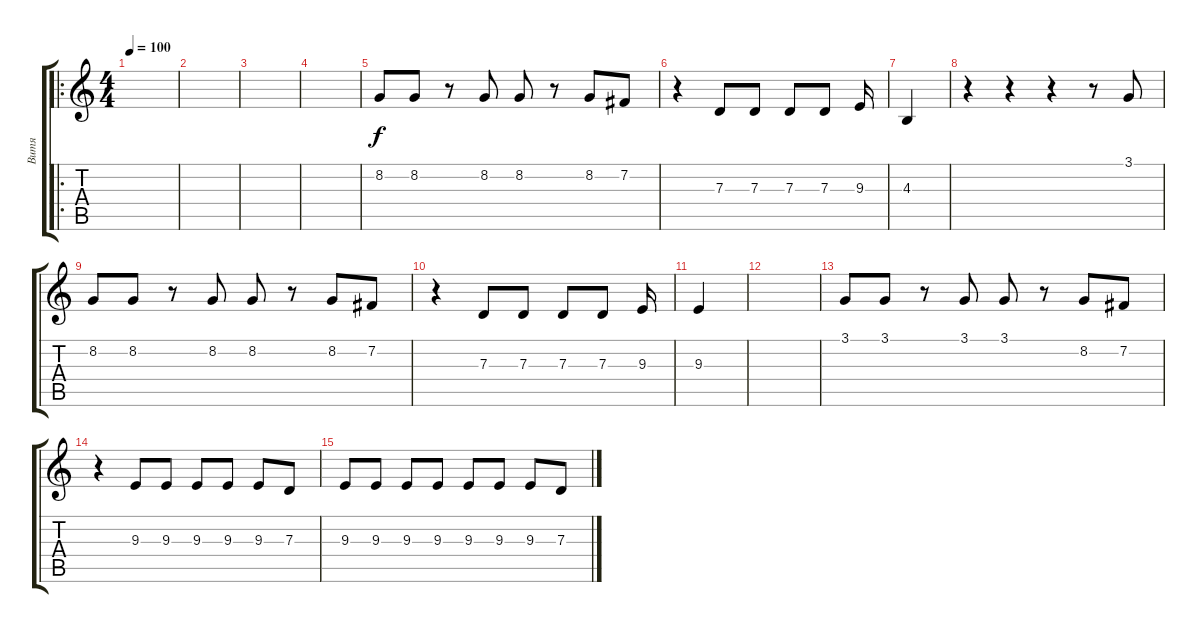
\track ("Витя" "Витя") {instrument fx7echoes}
\staff {score tabs}
\tuning (E4 B3 G3 D3 A2 E2) {hide}
\ro
\ts (4 4)
\tempo 100
\clef g2
\ks c
|
|
|
|
8.2.8 8.2.8 r.8 8.2.8 8.2.8 r.8 8.2.8 7.2.8 |
r.4 7.3.8 7.3.8 7.3.8 7.3.8 9.3.16 |
4.3.4 |
r.4 r.4 r.4 r.8 3.1.8 |
8.2.8 8.2.8 r.8 8.2.8 8.2.8 r.8 8.2.8 7.2.8 |
r.4 7.3.8 7.3.8 7.3.8 7.3.8 9.3.16 |
9.3.4 |
|
3.1.8 3.1.8 r.8 3.1.8 3.1.8 r.8 8.2.8 7.2.8 |
r.4 9.3.8 9.3.8 9.3.8 9.3.8 9.3.8 7.3.8 |
9.3.8 9.3.8 9.3.8 9.3.8 9.3.8 9.3.8 9.3.8 7.3.8
